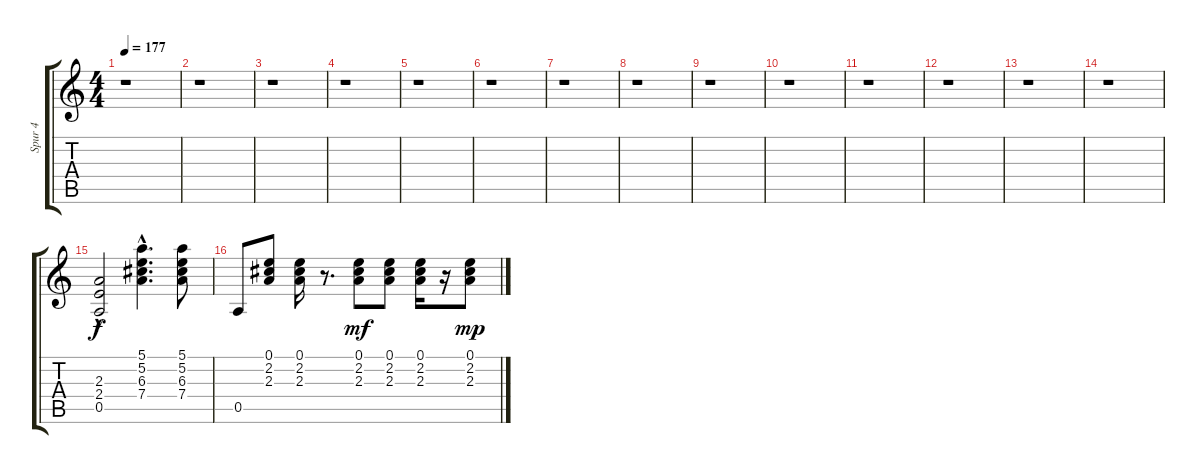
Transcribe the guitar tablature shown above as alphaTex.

\track ("Spur 4" "Spur 4") {instrument electricguitarclean}
\staff {score tabs}
\tuning (E4 B3 G3 D3 A2 E2) {hide}
\ts (4 4)
\tempo 177
\clef g2
\ks c
r.1{dy mp} |
r.1 |
r.1 |
r.1 |
r.1 |
r.1 |
r.1 |
r.1 |
r.1 |
r.1 |
r.1 |
r.1 |
r.1 |
r.1 |
(2.3 2.4{hac} 0.5{hac}).2{dy f} (5.1{hac} 5.2{hac} 6.3{hac} 7.4).4{d} (5.1 5.2 6.3 7.4).8 |
0.5.8 (0.1 2.2 2.3).8 (0.1 2.2 2.3).16 r.8{d} (0.1 2.2 2.3).8{dy mf} (0.1 2.2 2.3).8 (0.1 2.2 2.3).16 r.16 (0.1 2.2 2.3).8{dy mp}
